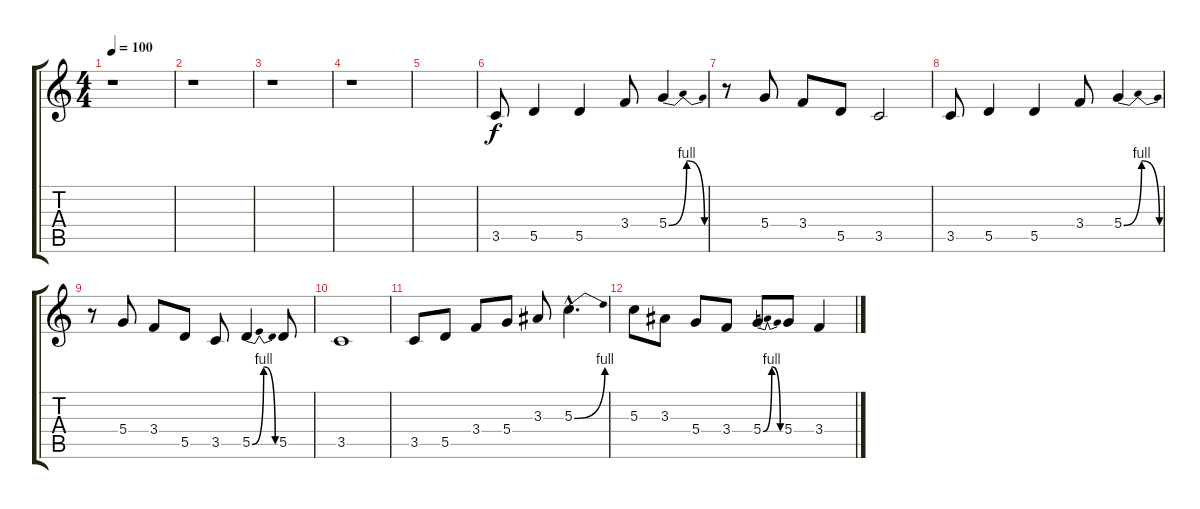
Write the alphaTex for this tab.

\track "" {instrument electricguitarclean}
\staff {score tabs}
\tuning (E4 B3 G3 D3 A2 D2) {hide}
\ts (4 4)
\tempo 100
\clef g2
\ks c
r.1{dy f instrument electricguitarclean} |
r.1 |
r.1 |
r.1 |
|
3.5.8 5.5.4 5.5.4 3.4.8 5.4{be (bendrelease 0 0 30 4 30 4 60 0)}.4 |
r.8 5.4.8 3.4.8 5.5.8 3.5.2 |
3.5.8 5.5.4 5.5.4 3.4.8 5.4{be (bendrelease 0 0 30 4 30 4 60 0)}.4 |
r.8 5.4.8 3.4.8 5.5.8 3.5.8 5.5{be (bendrelease 0 0 30 4 30 4 60 0)}.4 5.5.8 |
3.5.1 |
3.5.8 5.5.8 3.4.8 5.4.8 3.3.8 5.3{be (bend 0 0 60 4) hac}.4{d} |
5.3.8 3.3.8 5.4.8 3.4.8 5.4{be (bendrelease 0 0 30 4 30 4 60 0)}.8 5.4.8 3.4.4
